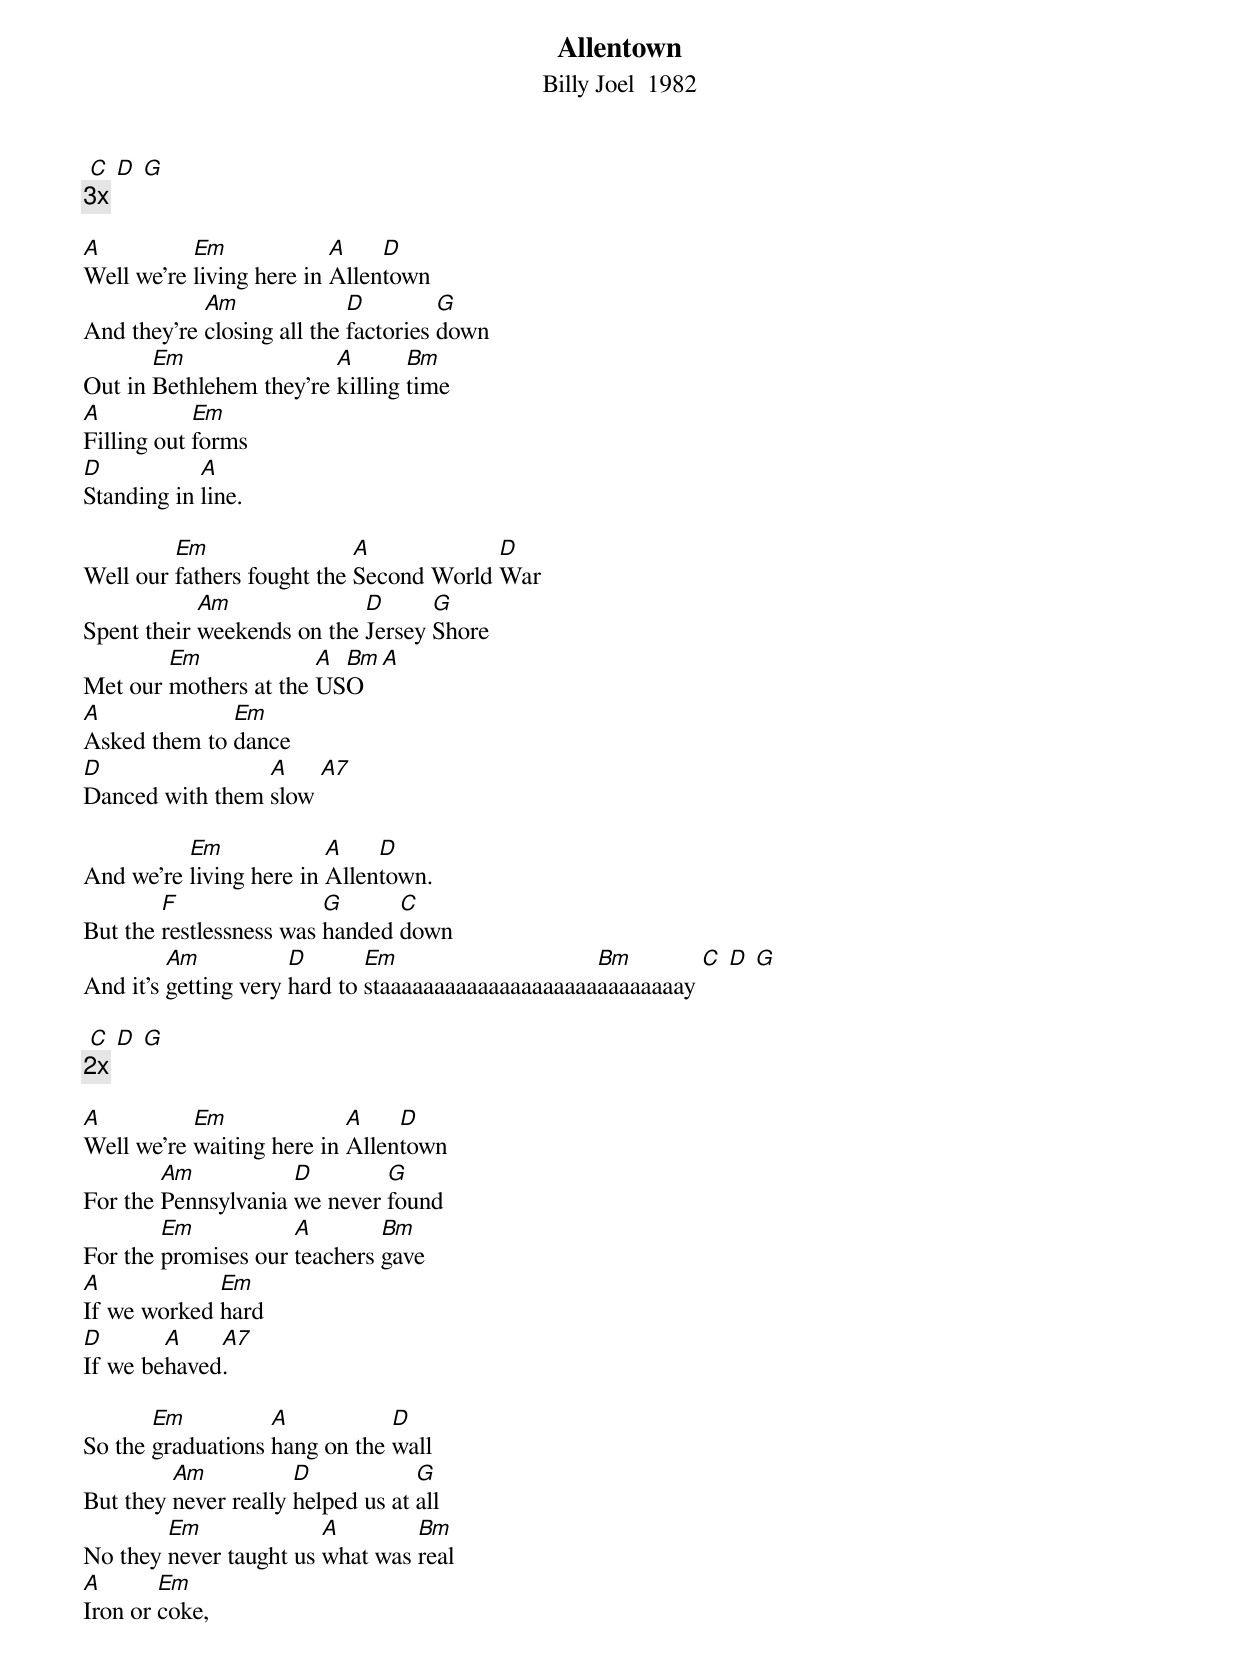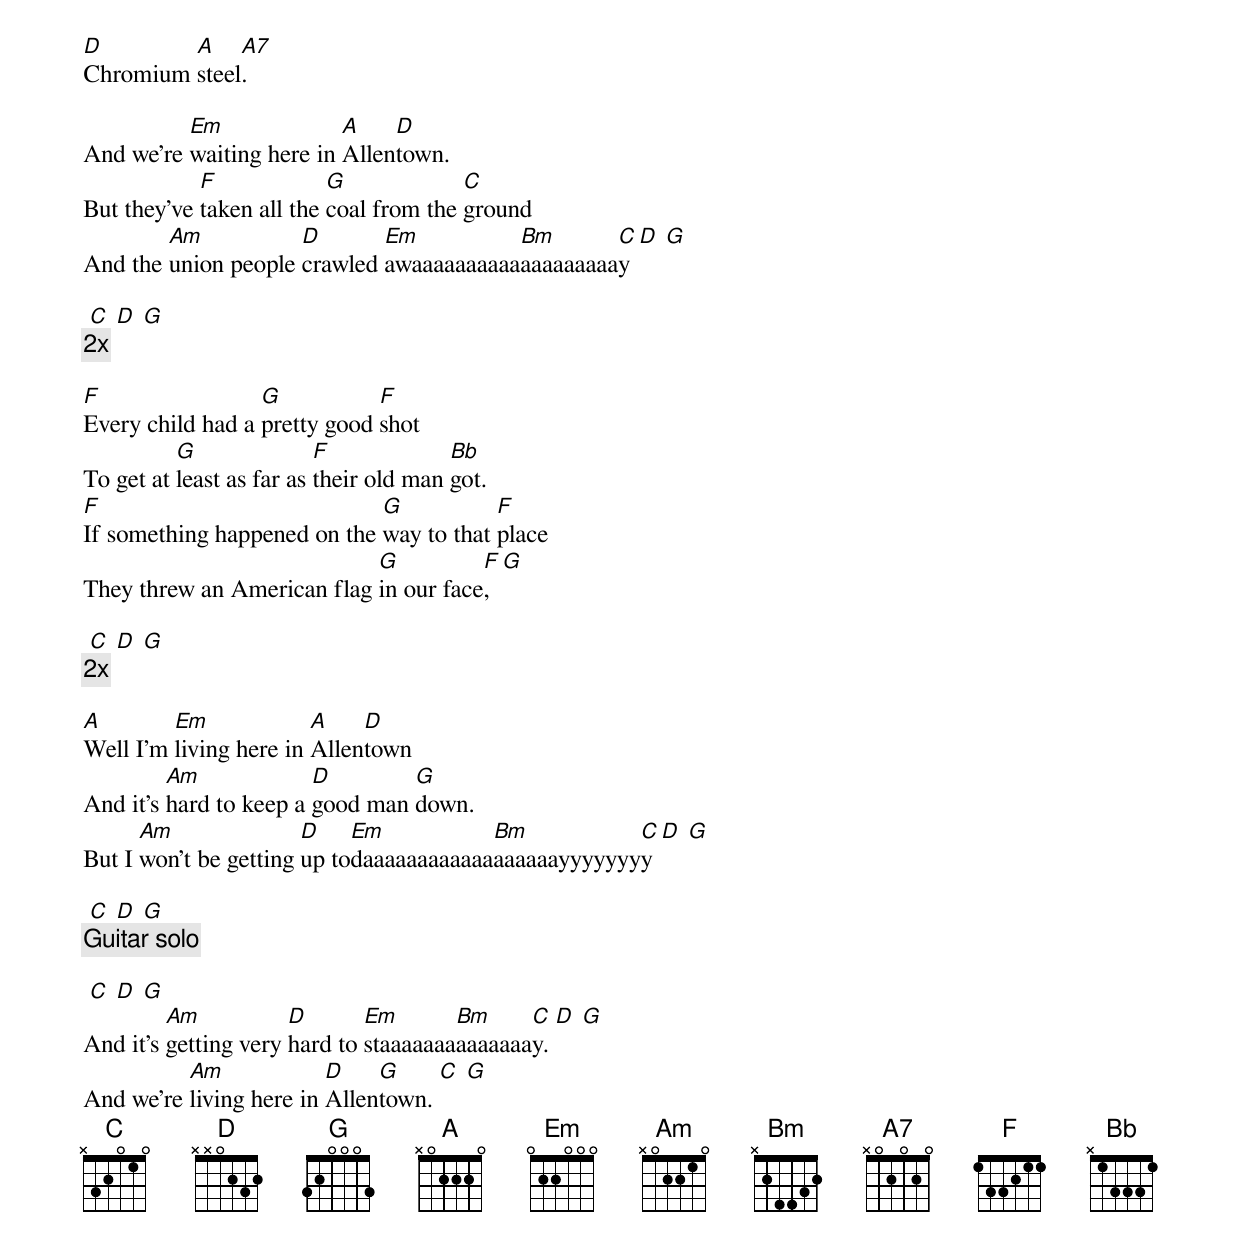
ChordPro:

{title: Allentown}
{subtitle: Billy Joel  1982}

 [C] [D] [G]
{c:3x}

[A]Well we're [Em]living here in [A]Allen[D]town
And they're [Am]closing all the [D]factories [G]down
Out in [Em]Bethlehem they're [A]killing [Bm]time
[A]Filling out [Em]forms
[D]Standing in [A]line.

Well our [Em]fathers fought the [A]Second World [D]War
Spent their [Am]weekends on the [D]Jersey [G]Shore
Met our [Em]mothers at the [A]US[Bm]O [A]
[A]Asked them to [Em]dance
[D]Danced with them [A]slow [A7]

And we're [Em]living here in [A]Allen[D]town.
But the [F]restlessness was [G]handed [C]down
And it's [Am]getting very [D]hard to [Em]staaaaaaaaaaaaaaaaaaaa[Bm]aaaaaaaay [C] [D] [G]

 [C] [D] [G]
{c:2x}

[A]Well we're [Em]waiting here in [A]Allen[D]town
For the [Am]Pennsylvania [D]we never [G]found
For the [Em]promises our [A]teachers [Bm]gave
[A]If we worked [Em]hard
[D]If we be[A]haved[A7].

So the [Em]graduations [A]hang on the [D]wall
But they [Am]never really [D]helped us at [G]all
No they [Em]never taught us [A]what was [Bm]real
[A]Iron or [Em]coke,
[D]Chromium [A]steel[A7].

And we're [Em]waiting here in [A]Allen[D]town.
But they've [F]taken all the [G]coal from the [C]ground
And the [Am]union people [D]crawled [Em]awaaaaaaaaaa[Bm]aaaaaaaaa[C]y [D] [G]

 [C] [D] [G]
{c:2x}

[F]Every child had a [G]pretty good [F]shot
To get at [G]least as far as [F]their old man [Bb]got.
[F]If something happened on the [G]way to that [F]place
They threw an American flag [G]in our face[F],  [G]

 [C] [D] [G]
{c:2x}

[A]Well I'm [Em]living here in [A]Allen[D]town
And it's [Am]hard to keep a [D]good man [G]down.
But I [Am]won't be getting [D]up to[Em]daaaaaaaaaaaa[Bm]aaaaaayyyyyyy[C]y [D] [G]

 [C] [D] [G]
{c:Guitar solo}

 [C] [D] [G]
And it's [Am]getting very [D]hard to [Em]staaaaaaa[Bm]aaaaaaa[C]y. [D] [G]
And we're [Am]living here in [D]Allen[G]town. [C] [G]
